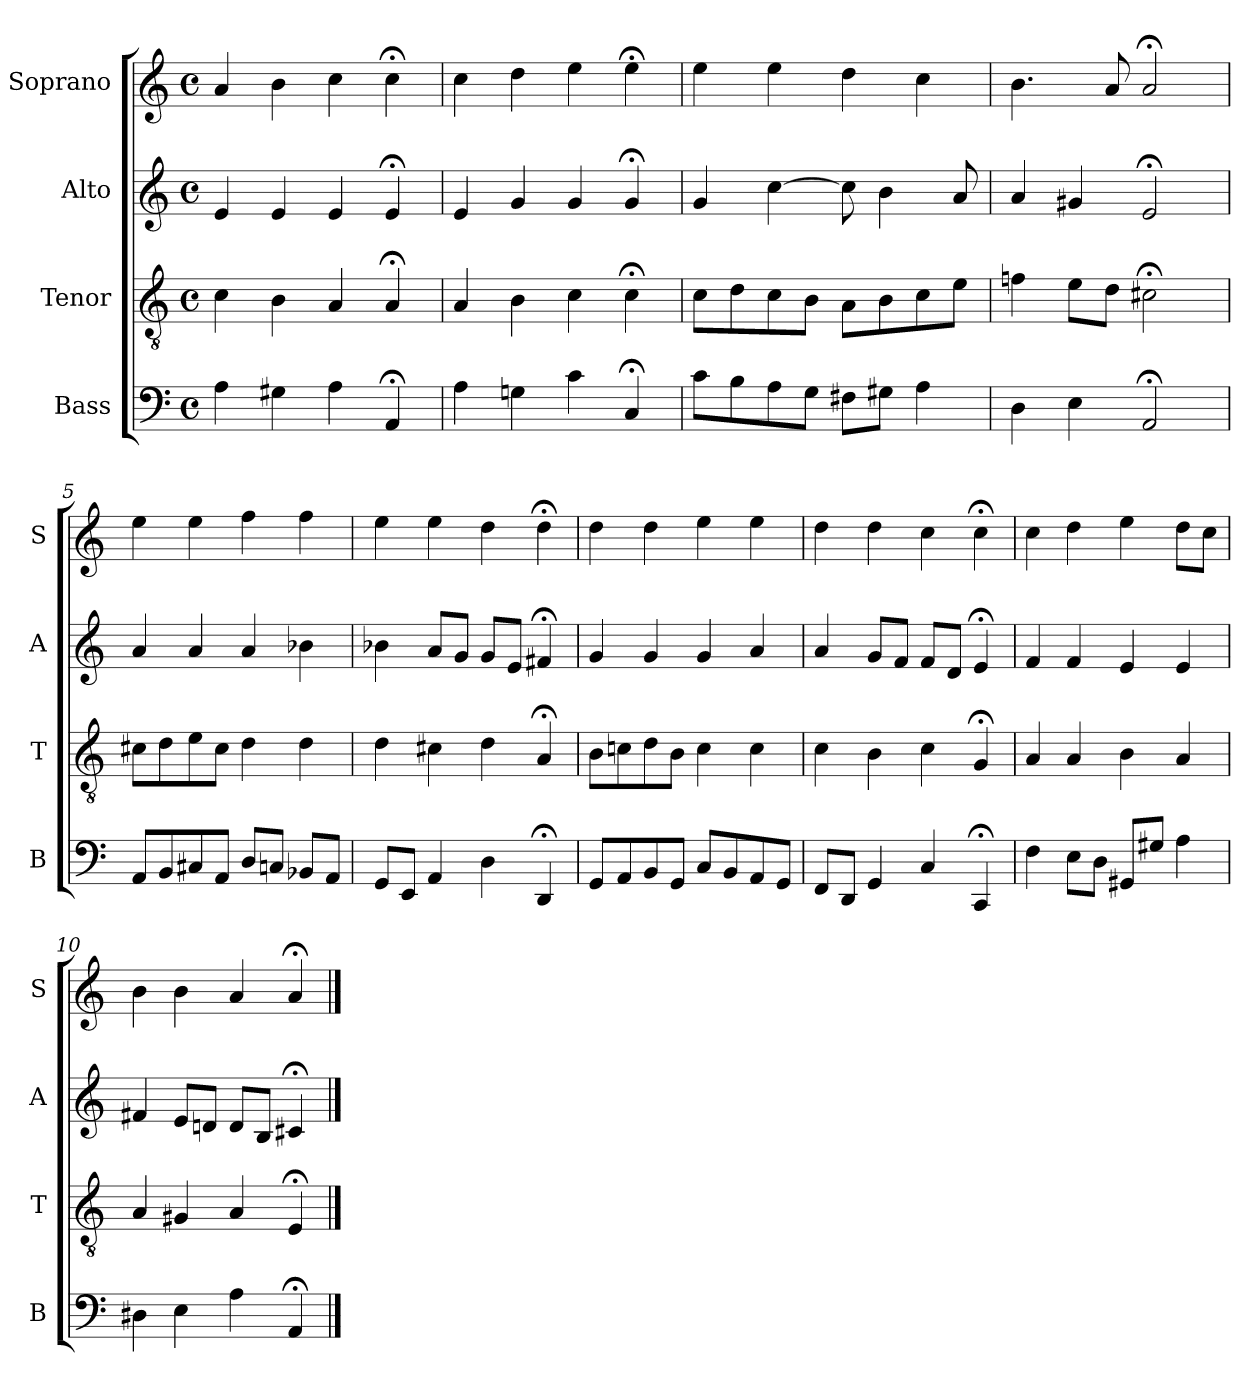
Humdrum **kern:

**kern	**kern	**kern	**kern
*part4	*part3	*part2	*part1
*staff4	*staff3	*staff2	*staff1
*I"Bass	*I"Tenor	*I"Alto	*I"Soprano
*I'B	*I'T	*I'A	*I'S
*clefF4	*clefGv2	*clefG2	*clefG2
*k[]	*k[]	*k[]	*k[]
*a:	*a:	*a:	*a:
*M4/4	*M4/4	*M4/4	*M4/4
*met(c)	*met(c)	*met(c)	*met(c)
*MM100	*MM100	*MM100	*MM100
=1	=1	=1	=1
4A	4c	4e	4a
4G#X	4B	4e	4b
4A	4A	4e	4cc
4AA;<	4A;<	4e;<	4cc;<
=2	=2	=2	=2
4A	4A	4e	4cc
4Gn	4B	4g	4dd
4c	4c	4g	4ee
4C;<	4c;<	4g;<	4ee;<
=3	=3	=3	=3
8cL	8cL	4g	4ee
8B	8d	.	.
8A	8c	[4cc	4ee
8GJ	8BJ	.	.
8F#XL	8AL	8cc]	4dd
8G#XJ	8B	4b	.
4A	8c	.	4cc
.	8eJ	8a	.
=4	=4	=4	=4
4D	4fn	4a	4.bi
4E	8eiL	4g#X	.
.	8diJ	.	8ai
2AA;<	2c#X;<	2e;<	2a;<
=5	=5	=5	=5
8AAL	8c#XL	4a	4ee
8BB	8d	.	.
8C#X	8e	4a	4ee
8AAJ	8c#J	.	.
8DL	4d	4a	4ff
8CnJ	.	.	.
8BB-XL	4d	4b-X	4ff
8AAJ	.	.	.
=6	=6	=6	=6
8GGL	4d	4b-X	4ee
8EEJ	.	.	.
4AA	4c#X	8aL	4ee
.	.	8gJ	.
4D	4d	8gL	4dd
.	.	8eJ	.
4DD;<	4A;<	4f#X;<	4dd;<
=7	=7	=7	=7
8GGL	8BL	4g	4dd
8AA	8cn	.	.
8BB	8d	4g	4dd
8GGJ	8BJ	.	.
8CL	4c	4g	4ee
8BB	.	.	.
8AA	4c	4a	4ee
8GGJ	.	.	.
=8	=8	=8	=8
8FFL	4c	4a	4dd
8DDJ	.	.	.
4GG	4B	8gL	4dd
.	.	8fJ	.
4C	4c	8fL	4cc
.	.	8dJ	.
4CC;<	4G;<	4e;<	4cc;<
=9	=9	=9	=9
4F	4A	4f	4cc
8EL	4A	4f	4dd
8DJ	.	.	.
8GG#XL	4B	4e	4ee
8G#XJ	.	.	.
4A	4A	4e	8ddL
.	.	.	8ccJ
=10	=10	=10	=10
4D#X	4A	4f#X	4b
4E	4G#X	8eL	4b
.	.	8dnJ	.
4A	4A	8dL	4a
.	.	8BJ	.
4AA;<	4E;<	4c#X;<	4a;<
==	==	==	==
*-	*-	*-	*-
